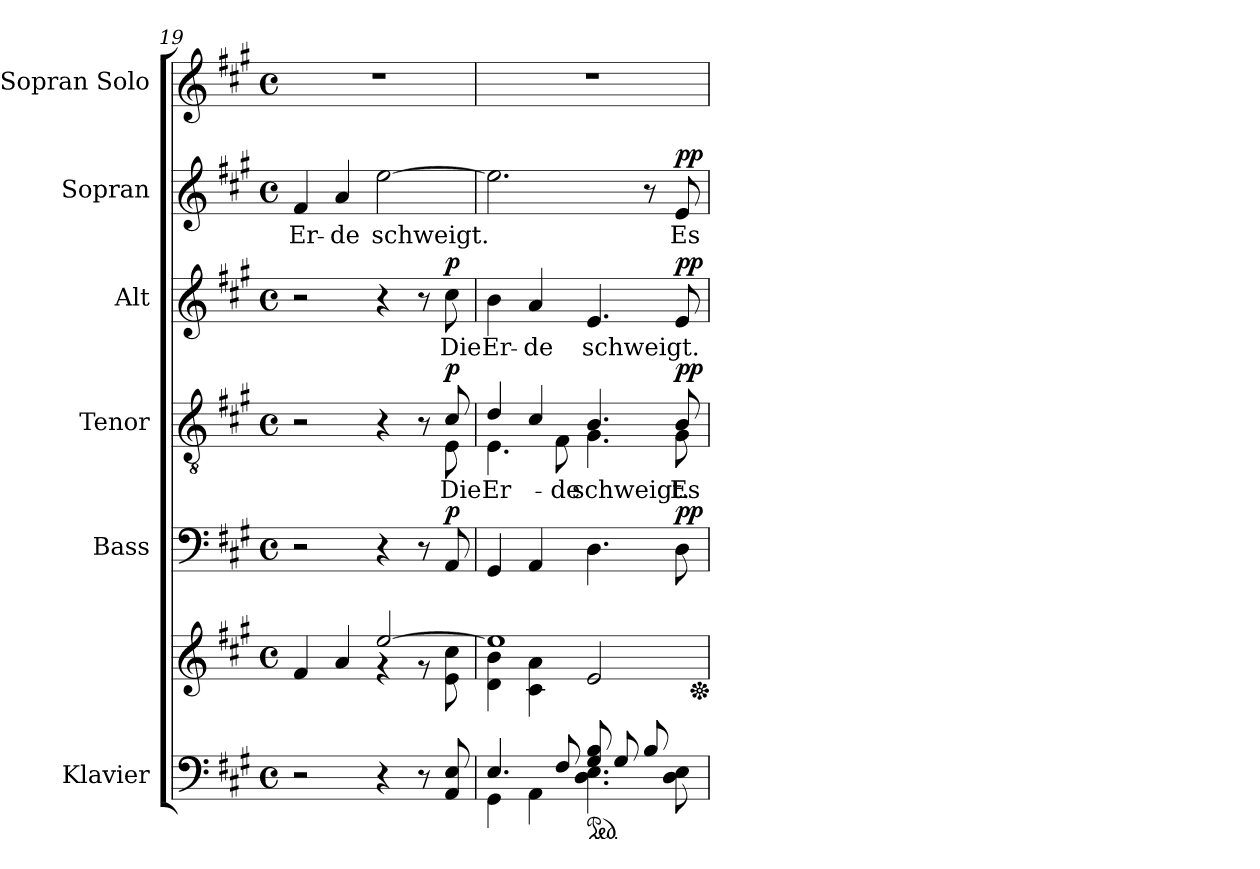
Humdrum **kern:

**kern	**kern	**kern	**dynam	**kern	**text	**dynam	**kern	**text	**dynam	**kern	**text	**dynam	**kern
*part6	*part6	*part5	*part5	*part4	*part4	*part4	*part3	*part3	*part3	*part2	*part2	*part2	*part1
*staff7	*staff6	*staff5	*staff5	*staff4	*staff4	*staff4	*staff3	*staff3	*staff3	*staff2	*staff2	*staff2	*staff1
*I"Klavier	*	*I"Bass	*	*I"Tenor	*	*	*I"Alt	*	*	*I"Sopran	*	*	*I"Sopran Solo
*	*	*I'B	*	*I'T	*	*	*I'A	*	*	*I'S	*	*	*
*clefF4	*clefG2	*clefF4	*	*clefGv2	*	*	*clefG2	*	*	*clefG2	*	*	*clefG2
*k[f#c#g#]	*k[f#c#g#]	*k[f#c#g#]	*	*k[f#c#g#]	*	*	*k[f#c#g#]	*	*	*k[f#c#g#]	*	*	*k[f#c#g#]
*M4/4	*M4/4	*M4/4	*	*M4/4	*	*	*M4/4	*	*	*M4/4	*	*	*M4/4
*met(c)	*met(c)	*met(c)	*	*met(c)	*	*	*met(c)	*	*	*met(c)	*	*	*met(c)
=19	=19	=19	=19	=19	=19	=19	=19	=19	=19	=19	=19	=19	=19
*	*^	*	*	*^	*	*	*	*	*	*	*	*	*
!	!	!	!	!	!	!	!	!	!	!	!	!	!LO:LY:b	!	!
2r	4f#/	2reyy	2r	.	2r	2ryy	.	.	2r	.	.	4f#/	Er-	.	1r
!	!	!	!	!	!	!	!	!	!	!	!	!	!LO:LY:b	!	!
.	4a/	.	.	.	.	.	.	.	.	.	.	4a/	-de	.	.
!	!	!	!	!	!	!	!	!	!	!	!	!	!LO:LY:b	!	!
4r	[2ee/	4r	4r	.	4r	4ryy	.	.	4r	.	.	[2ee\	schweigt.	.	.
8r	.	8r	8r	.	8r	8ryy	.	.	8r	.	.	.	.	.	.
!	!	!	!	!LO:DY:a	!	!	!LO:LY:b	!LO:DY:a	!	!LO:LY:b	!LO:DY:a	!	!	!	!
8AA/ 8E/	.	8e\ 8cc#\	8AA/	p	8c#/	8E\	Die	p	8cc#\	Die	p	.	.	.	.
=20	=20	=20	=20	=20	=20	=20	=20	=20	=20	=20	=20	=20	=20	=20	=20
*^	*	*^	*	*	*	*	*	*	*	*	*	*	*	*	*
!	!	!	!	!	!	!	!	!	!LO:LY:b	!	!	!LO:LY:b	!	!	!	!	!
4.E/	4GG#\	1ee]	4d\ 4b\	2..ryy	4GG#/	.	4d/	4.E\	Er-	.	4b\	Er-	.	2.ee\]	.	.	1r
!	!	!	!	!	!	!	!	!	!	!	!	!LO:LY:b	!	!	!	!	!
.	4AA\	.	4c#\ 4a\	.	4AA/	.	4c#/	.	.	.	4a/	-de	.	.	.	.	.
!	!	!	!	!	!	!	!	!	!LO:LY:b	!	!	!	!	!	!	!	!
8F#/	.	.	.	.	.	.	.	8F#\	-de	.	.	.	.	.	.	.	.
*ped	*	*	*	*	*	*	*	*	*	*	*	*	*	*	*	*	*
!	!	!	!	!	!	!	!	!	!LO:LY:b	!	!	!LO:LY:b	!	!	!	!	!
8G#/ 8B/L	4.D\ 4.E\	.	2e/	.	4.D\	.	4.B/	4.G#\	schweigt.	.	4.e/	schweigt.	.	.	.	.	.
(8G#/	.	.	.	.	.	.	.	.	.	.	.	.	.	.	.	.	.
8B/	.	.	.	.	.	.	.	.	.	.	.	.	.	8r	.	.	.
!	!	!	!	!	!	!LO:DY:a	!	!	!LO:LY:b	!LO:DY:a	!	!	!LO:DY:a	!	!LO:LY:b	!LO:DY:a	!
8ryy	8D\ 8E\	.	.	8e\J)	8D\	pp	8B/	8G#\	Es	pp	8e/	.	pp	8e/	Es	pp	.
*	*	*Xped	*	*	*	*	*	*	*	*	*	*	*	*	*	*	*
*v	*v	*	*	*	*	*	*v	*v	*	*	*	*	*	*	*	*	*
*	*v	*v	*v	*	*	*	*	*	*	*	*	*	*	*	*
=	=	=	=	=	=	=	=	=	=	=	=	=	=
*-	*-	*-	*-	*-	*-	*-	*-	*-	*-	*-	*-	*-	*-
